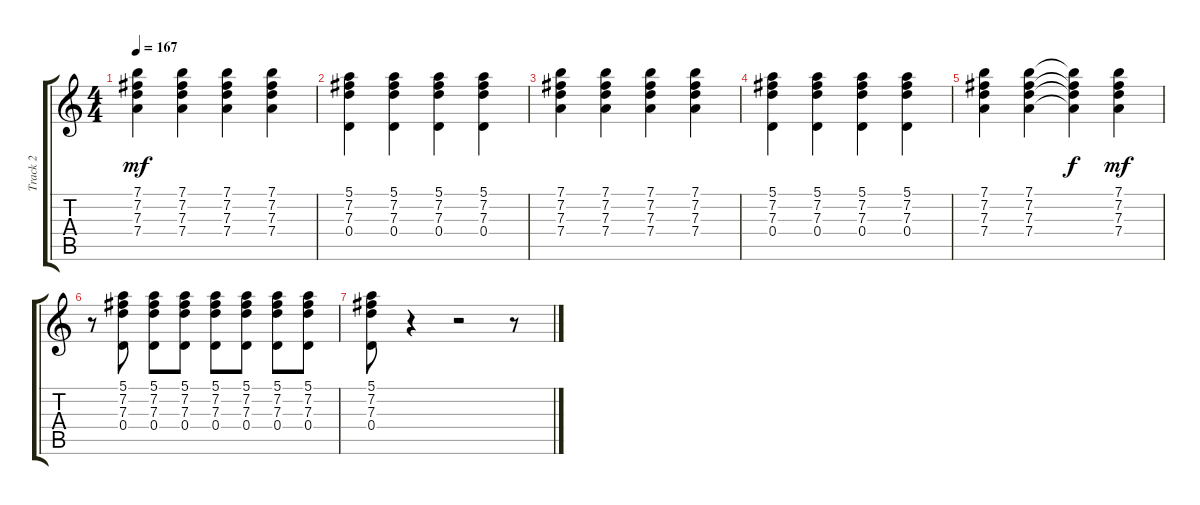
\track ("Track 2" "Track 2") {instrument overdrivenguitar}
\staff {score tabs}
\tuning (E4 B3 G3 D3 A2 E2) {hide}
\ts (4 4)
\tempo 167
\clef g2
\ks c
(7.1 7.2 7.3 7.4).4{dy mf} (7.1 7.2 7.3 7.4).4 (7.1 7.2 7.3 7.4).4 (7.1 7.2 7.3 7.4).4 |
(5.1 7.2 7.3 0.4).4 (5.1 7.2 7.3 0.4).4 (5.1 7.2 7.3 0.4).4 (5.1 7.2 7.3 0.4).4 |
(7.1 7.2 7.3 7.4).4 (7.1 7.2 7.3 7.4).4 (7.1 7.2 7.3 7.4).4 (7.1 7.2 7.3 7.4).4 |
(5.1 7.2 7.3 0.4).4 (5.1 7.2 7.3 0.4).4 (5.1 7.2 7.3 0.4).4 (5.1 7.2 7.3 0.4).4 |
(7.1 7.2 7.3 7.4).4 (7.1 7.2 7.3 7.4).4 (7.1{t} 7.2{t} 7.3{t} 7.4{t}).4{dy f} (7.1 7.2 7.3 7.4).4{dy mf} |
r.8 (5.1 7.2 7.3 0.4).8 (5.1 7.2 7.3 0.4).8 (5.1 7.2 7.3 0.4).8 (5.1 7.2 7.3 0.4).8 (5.1 7.2 7.3 0.4).8 (5.1 7.2 7.3 0.4).8 (5.1 7.2 7.3 0.4).8 |
(5.1 7.2 7.3 0.4).8 r.4 r.2 r.8
